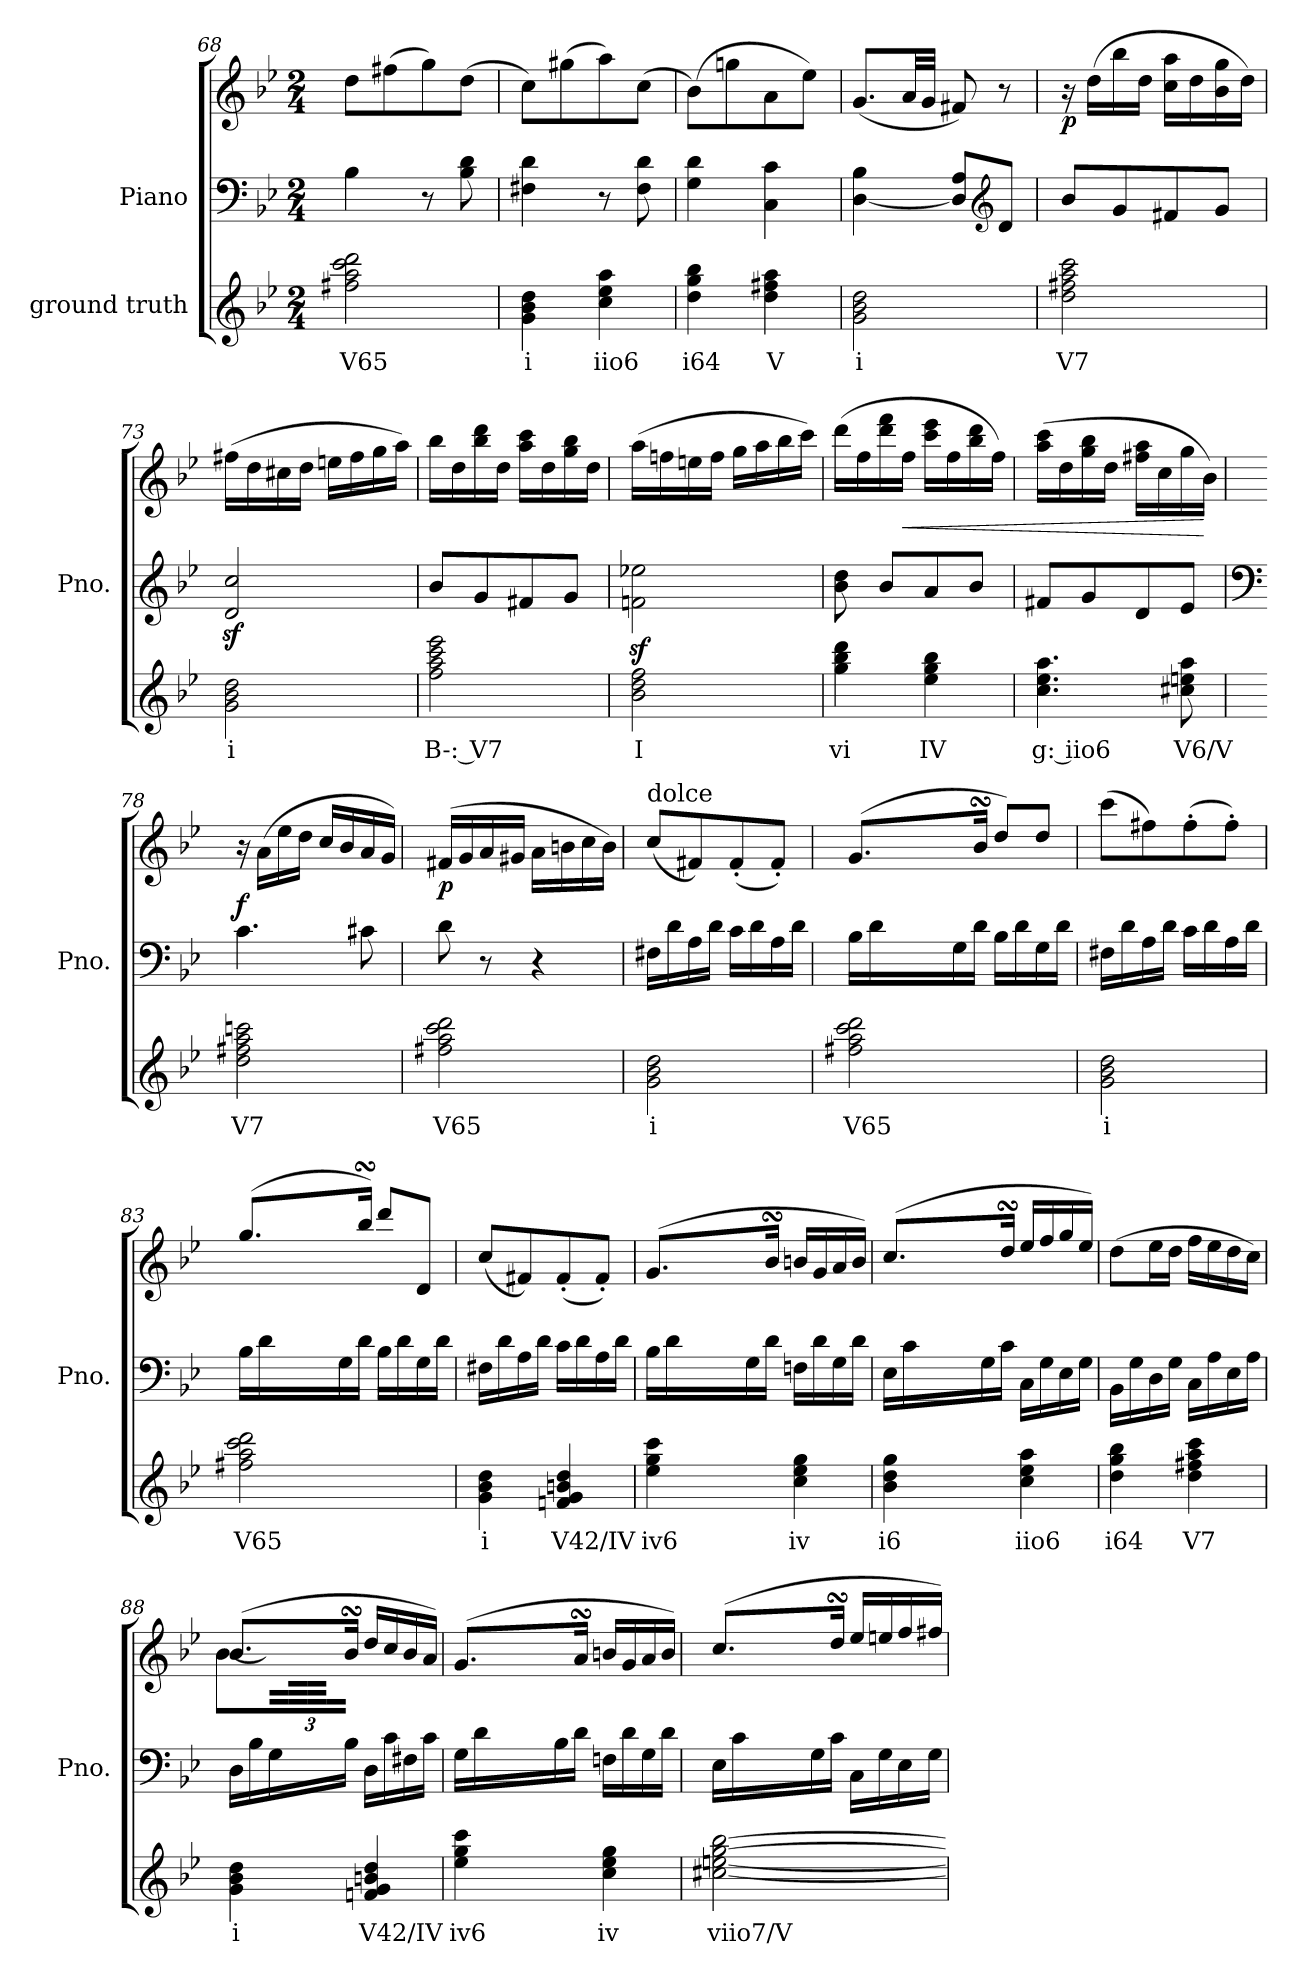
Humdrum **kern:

**kern	**text	**kern	**kern	**dynam
*part2	*part2	*part1	*part1	*part1
*staff3	*staff3	*staff2	*staff1	*staff1/2
*I"ground truth	*	*I"Piano	*	*
*	*	*I'Pno.	*	*
*	*	*clefF4	*clefG2	*
*k[b-e-]	*	*k[b-e-]	*k[b-e-]	*
*g:	*	*B-:	*B-:	*
*M2/4	*	*M2/4	*M2/4	*
=68	=68	=68	=68	=68
2ff#X 2aa 2ccc 2ddd	V65	4B-\	8dd\L	.
.	.	.	(>8ff#X\	.
.	.	8r	8gg\)	.
.	.	8B-\ 8d\	(>8dd\J	.
=69	=69	=69	=69	=69
4g 4b- 4dd	i	4F#X\ 4d\	8cc\L)	.
.	.	.	(>8gg#X\	.
4cc 4ee- 4aa	iio6	8r	8aa\)	.
.	.	8F#\ 8d\	(>8cc\J	.
=70	=70	=70	=70	=70
4dd 4gg 4bb-	i64	4G\ 4d\	(>8b-\L)	.
.	.	.	8ggn\	.
4dd 4ff#X 4aa	V	4C\ 4c\	8a\	.
.	.	.	8ee-\J)	.
=71	=71	=71	=71	=71
2g 2b- 2dd	i	[4D\ 4B-\	(<8.g/L	.
.	.	.	32a/LL	.
.	.	.	32g/JJJ	.
.	.	8D/] 8A/L	8f#X/)	.
*	*	*clefG2	*	*
.	.	8d/J	8r	.
!!LO:LB:g=z
=72	=72	=72	=72	=72
!	!	!	!	!LO:DY:b
2dd 2ff#X 2aa 2ccc	V7	8b-/L	16r	p
.	.	.	(>16dd\LL	.
.	.	8g/	16bb-\	.
.	.	.	16dd\JJ	.
.	.	8f#X/	16cc\ 16aa\LL	.
.	.	.	16dd\	.
.	.	8g/J	16b-\ 16gg\	.
.	.	.	16dd\JJ)	.
=73	=73	=73	=73	=73
2g 2b- 2dd	i	2d/z< 2cc/z<	(>16ff#X\LL	.
.	.	.	16dd\	.
.	.	.	16cc#X\	.
.	.	.	16dd\JJ	.
.	.	.	16een\LL	.
.	.	.	16ff#\	.
.	.	.	16gg\	.
.	.	.	16aa\JJ)	.
=74	=74	=74	=74	=74
2ff 2aa 2ccc 2eee-	B-: V7	8b-/L	16bb-\LL	.
.	.	.	16dd\	.
.	.	8g/	16bb-\ 16ddd\	.
.	.	.	16dd\JJ	.
.	.	8f#X/	16aa\ 16ccc\LL	.
.	.	.	16dd\	.
.	.	8g/J	16gg\ 16bb-\	.
.	.	.	16dd\JJ	.
=75	=75	=75	=75	=75
2b- 2dd 2ff	I	2fn\z< 2ee-X\z<	(>16aa\LL	.
.	.	.	16ffn\	.
.	.	.	16een\	.
.	.	.	16ff\JJ	.
.	.	.	16gg\LL	.
.	.	.	16aa\	.
.	.	.	16bb-\	.
.	.	.	16ccc\JJ)	.
=76	=76	=76	=76	=76
4gg 4bb- 4ddd	vi	8b-\ 8dd\	(>16ddd\LL	.
.	.	.	16ff\	.
.	.	8b-/L	16ddd\ 16fff\	.
!	!	!	!	!LO:HP:b
.	.	.	16ff\JJ	<
4ee- 4gg 4bb-	IV	8a/	16ccc\ 16eee-\LL	.
.	.	.	16ff\	.
.	.	8b-/J	16bb-\ 16ddd\	.
.	.	.	16ff\JJ)	.
!!LO:PB:g=z
=77	=77	=77	=77	=77
4.cc 4.ee- 4.aa	g: iio6	8f#X/L	(>16aa\ 16ccc\LL	.
.	.	.	16dd\	.
.	.	8g/	16gg\ 16bb-\	.
.	.	.	16dd\JJ	.
.	.	8d/	16ff#X\ 16aa\LL	.
.	.	.	16cc\	.
8cc#X 8een 8aa	V6/V	8e-/J	16gg\	.
.	.	.	16b-\JJ)	[
=78	=78	=78	=78	=78
*	*	*clefF4	*	*
!	!	!	!	!LO:DY:b
2dd 2ff#X 2aa 2cccn	V7	4.c\	16r	f
.	.	.	(>16a\LL	.
.	.	.	16ee-\	.
.	.	.	16dd\JJ	.
.	.	.	16cc/LL	.
.	.	.	16b-/	.
.	.	8c#X\	16a/	.
.	.	.	16g/JJ)	.
=79	=79	=79	=79	=79
!	!	!	!	!LO:DY:b
2ff#X 2aa 2ccc 2ddd	V65	8d\	(>16f#X/LL	p
.	.	.	16g/	.
.	.	8r	16a/	.
.	.	.	16g#X/JJ	.
.	.	4r	16a\LL	.
.	.	.	16bn\	.
.	.	.	16cc\	.
.	.	.	16b\JJ)	.
=80	=80	=80	=80	=80
!	!	!	!LO:TX:a:t=dolce	!
2g 2b- 2dd	i	16F#X\LL	(<8cc/L	.
.	.	16d\	.	.
.	.	16A\	8f#X/)	.
.	.	16d\JJ	.	.
.	.	16c\LL	(<8f#'/	.
.	.	16d\	.	.
.	.	16A\	8f#'/J)	.
.	.	16d\JJ	.	.
=81	=81	=81	=81	=81
*	*	*^	*^	*
2ff#X 2aa 2ccc 2ddd	V65	4ryy	16B-\LL	(>8.g/L	16.gLLyy	.
.	.	.	16d\	.	.	.
*	*	*	*	*	*Xbrackettup	*
.	.	.	.	.	96aLLyy	.
.	.	.	.	.	96gyy	.
.	.	.	.	.	96f#XJJyy	.
.	.	.	16G\	.	16gyy	.
.	.	.	16d\JJ	16b-sSSs/Jk	16b-JJyy	.
.	.	4ryy	16B-\LL	8dd/L)	4ryy	.
.	.	.	16d\	.	.	.
.	.	.	16G\	8dd/J	.	.
.	.	.	16d\JJ	.	.	.
*	*	*v	*v	*	*	*
*	*	*	*v	*v	*
!!LO:LB:g=z
=82	=82	=82	=82	=82
2g 2b- 2dd	i	16F#X\LL	(>8ccc\L	.
.	.	16d\	.	.
.	.	16A\	8ff#X\)	.
.	.	16d\JJ	.	.
.	.	16c\LL	(>8ff#'\	.
.	.	16d\	.	.
.	.	16A\	8ff#'\J)	.
.	.	16d\JJ	.	.
=83	=83	=83	=83	=83
*	*	*^	*^	*
2ff#X 2aa 2ccc 2ddd	V65	4ryy	16B-\LL	(>8.gg/L	16.ggLLyy	.
.	.	.	16d\	.	.	.
.	.	.	.	.	96aaLLyy	.
.	.	.	.	.	96ggyy	.
.	.	.	.	.	96ff#XJJyy	.
.	.	.	16G\	.	16ggyy	.
.	.	.	16d\JJ	16bb-sSSs/Jk)	16bb-JJyy	.
.	.	4ryy	16B-\LL	8ddd/L	4ryy	.
.	.	.	16d\	.	.	.
.	.	.	16G\	8d/J	.	.
.	.	.	16d\JJ	.	.	.
*	*	*v	*v	*	*	*
*	*	*	*v	*v	*
=84	=84	=84	=84	=84
4g 4b- 4dd	i	16F#X\LL	(<8cc/L	.
.	.	16d\	.	.
.	.	16A\	8f#X/)	.
.	.	16d\JJ	.	.
4fn 4g 4bn 4dd	V42/IV	16c\LL	(<8f#'/	.
.	.	16d\	.	.
.	.	16A\	8f#'/J)	.
.	.	16d\JJ	.	.
=85	=85	=85	=85	=85
*	*	*^	*^	*
4ee- 4gg 4ccc	iv6	4ryy	16B-\LL	(>8.g/L	16.gLLyy	.
.	.	.	16d\	.	.	.
.	.	.	.	.	96aLLyy	.
.	.	.	.	.	96gyy	.
.	.	.	.	.	96f#XJJyy	.
.	.	.	16G\	.	16gyy	.
.	.	.	16d\JJ	16b-sSSs/Jk	16b-JJyy	.
4cc 4ee- 4gg	iv	4ryy	16Fn\LL	16bn/LL	4ryy	.
.	.	.	16d\	16g/	.	.
.	.	.	16G\	16a/	.	.
.	.	.	16d\JJ	16b/JJ)	.	.
!!LO:LB:g=z	!!
=86	=86	=86	=86	=86	=86	=86
4b- 4dd 4gg	i6	4ryy	16E-\LL	(>8.cc/L	16.ccLLyy	.
.	.	.	16c\	.	.	.
.	.	.	.	.	96ddLLyy	.
.	.	.	.	.	96ccyy	.
.	.	.	.	.	96bnJJyy	.
.	.	.	16G\	.	16ccyy	.
.	.	.	16c\JJ	16ddsSsS/Jk	16ddJJyy	.
4cc 4ee- 4aa	iio6	4ryy	16C\LL	16ee-/LL	4ryy	.
.	.	.	16G\	16ff/	.	.
.	.	.	16E-\	16gg/	.	.
.	.	.	16G\JJ	16ee-/JJ)	.	.
*	*	*v	*v	*	*	*
*	*	*	*v	*v	*
=87	=87	=87	=87	=87
4dd 4gg 4bb-	i64	16BB-\LL	(>8dd\L	.
.	.	16G\	.	.
.	.	16D\	16ee-\L	.
.	.	16G\JJ	16dd\JJ	.
4dd 4ff#X 4aa 4ccc	V7	16C\LL	16ff\LL	.
.	.	16A\	16ee-\	.
.	.	16E-\	16dd\	.
.	.	16A\JJ	16cc\JJ)	.
=88	=88	=88	=88	=88
*	*	*^	*^	*
4g 4b- 4dd	i	4ryy	16D\LL	(>8.b-/L	[8b-L	.
.	.	.	16B-\	.	.	.
.	.	.	16G\	.	32b-LLyy]	.
.	.	.	.	.	96ccLyy	.
.	.	.	.	.	96b-yy	.
.	.	.	.	.	96aJJyy	.
.	.	.	16B-\JJ	16b-sSSs/Jk	16b-JJyy	.
4fn 4g 4bn 4dd	V42/IV	4ryy	16D\LL	16dd/LL	4ryy	.
.	.	.	16c\	16cc/	.	.
.	.	.	16F#X\	16b-/	.	.
.	.	.	16c\JJ	16a/JJ)	.	.
=89	=89	=89	=89	=89	=89	=89
4ee- 4gg 4ccc	iv6	4ryy	16G\LL	(>8.g/L	16.gLLyy	.
.	.	.	16d\	.	.	.
.	.	.	.	.	96aLLyy	.
.	.	.	.	.	96gyy	.
.	.	.	.	.	96f#XJJyy	.
.	.	.	16B-\	.	16gyy	.
.	.	.	16d\JJ	16asSsS/Jk	16aJJyy	.
4cc 4ee- 4gg	iv	4ryy	16Fn\LL	16bn/LL	4ryy	.
.	.	.	16d\	16g/	.	.
.	.	.	16G\	16a/	.	.
.	.	.	16d\JJ	16b/JJ)	.	.
!!LO:LB:g=z	!!
=90	=90	=90	=90	=90	=90	=90
[2cc#X [2een [2gg [2bb-	viio7/V	4ryy	16E-\LL	(>8.cc/L	16.ccLLyy	.
.	.	.	16c\	.	.	.
.	.	.	.	.	96ddLLyy	.
.	.	.	.	.	96ccyy	.
.	.	.	.	.	96bnJJyy	.
.	.	.	16G\	.	16ccyy	.
.	.	.	16c\JJ	16ddsSsS/Jk	16ddJJyy	.
.	.	4ryy	16C\LL	16ee-/LL	4ryy	.
.	.	.	16G\	16een/	.	.
.	.	.	16E-\	16ff/	.	.
.	.	.	16G\JJ	16ff#X/JJ)	.	.
*	*	*v	*v	*	*	*
*	*	*	*v	*v	*
=	=	=	=	=
*-	*-	*-	*-	*-
